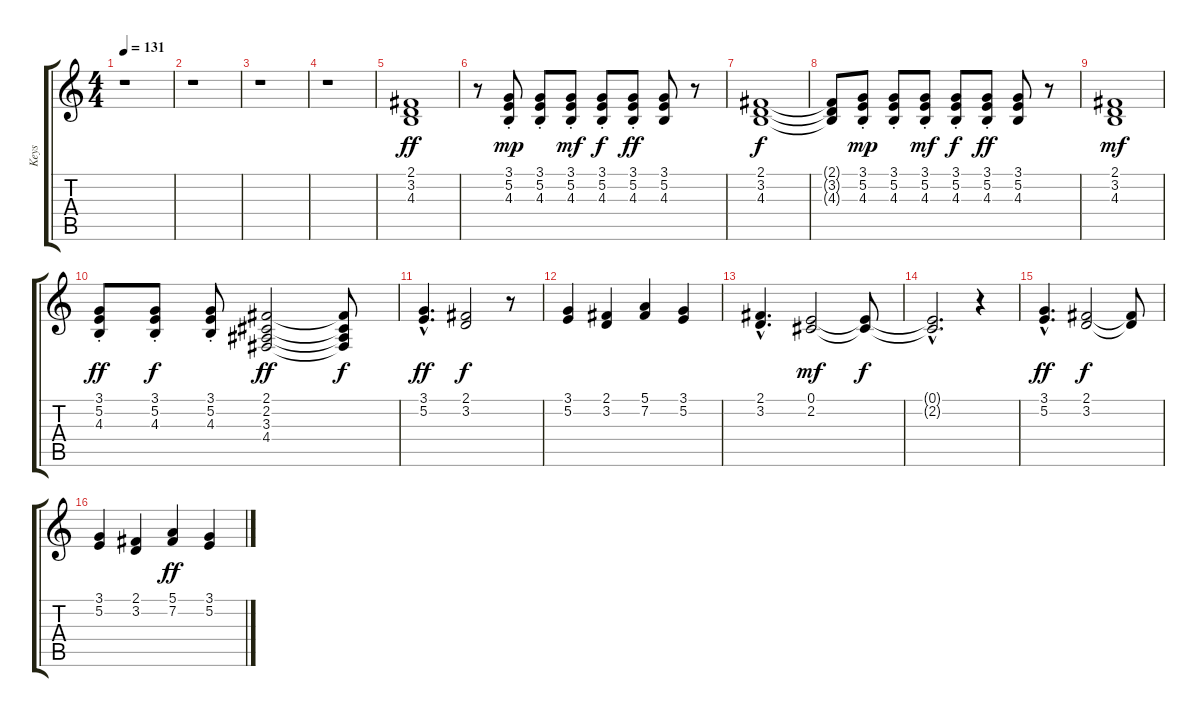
\track ("Keys" "Keys") {instrument electricpiano1}
\staff {score tabs}
\tuning (E4 B3 G3 D3 A2 E2) {hide}
\ts (4 4)
\tempo 131
\clef g2
\ks c
r.1{dy ff} |
r.1 |
r.1 |
r.1 |
(2.1 3.2 4.3).1{volume 11 balance 6 instrument electricpiano1} |
r.8 (3.1{st} 5.2{st} 4.3{st}).8{dy mp} (3.1{st} 5.2{st} 4.3{st}).8 (3.1{st} 5.2 4.3{st}).8{dy mf} (3.1{st} 5.2{st} 4.3{st}).8{dy f} (3.1{st} 5.2{st} 4.3{st}).8{dy ff} (3.1 5.2 4.3).8 r.8 |
(2.1 3.2 4.3).1{dy f} |
(2.1{t} 3.2{t} 4.3{t}).8 (3.1{st} 5.2{st} 4.3{st}).8{dy mp} (3.1{st} 5.2{st} 4.3{st}).8 (3.1{st} 5.2 4.3{st}).8{dy mf} (3.1{st} 5.2{st} 4.3{st}).8{dy f} (3.1{st} 5.2{st} 4.3{st}).8{dy ff} (3.1 5.2 4.3).8 r.8 |
(2.1 3.2 4.3).1{dy mf} |
(3.1{st} 5.2{st} 4.3{st}).8{dy ff} (3.1{st} 5.2{st} 4.3{st}).8{dy f} (3.1{st} 5.2{st} 4.3{st}).8 (2.1 2.2 3.3 4.4).2{dy ff} (2.1{t} 2.2{t} 3.3{t} 4.4{t}).8{dy f} |
(3.1{hac} 5.2{hac}).4{d dy ff} (2.1 3.2).2{dy f} r.8 |
(3.1 5.2).4 (2.1 3.2).4 (5.1 7.2).4 (3.1 5.2).4 |
(2.1{hac} 3.2{hac}).4{d} (0.1 2.2).2{dy mf} (0.1{t} 2.2{t}).8{dy f} |
(0.1{hac t} 2.2{hac t}).2{d} r.4 |
(3.1{hac} 5.2{hac}).4{d dy ff} (2.1 3.2).2{dy f} (2.1{t} 3.2{t}).8 |
(3.1 5.2).4 (2.1 3.2).4 (5.1 7.2).4{dy ff} (3.1 5.2).4
